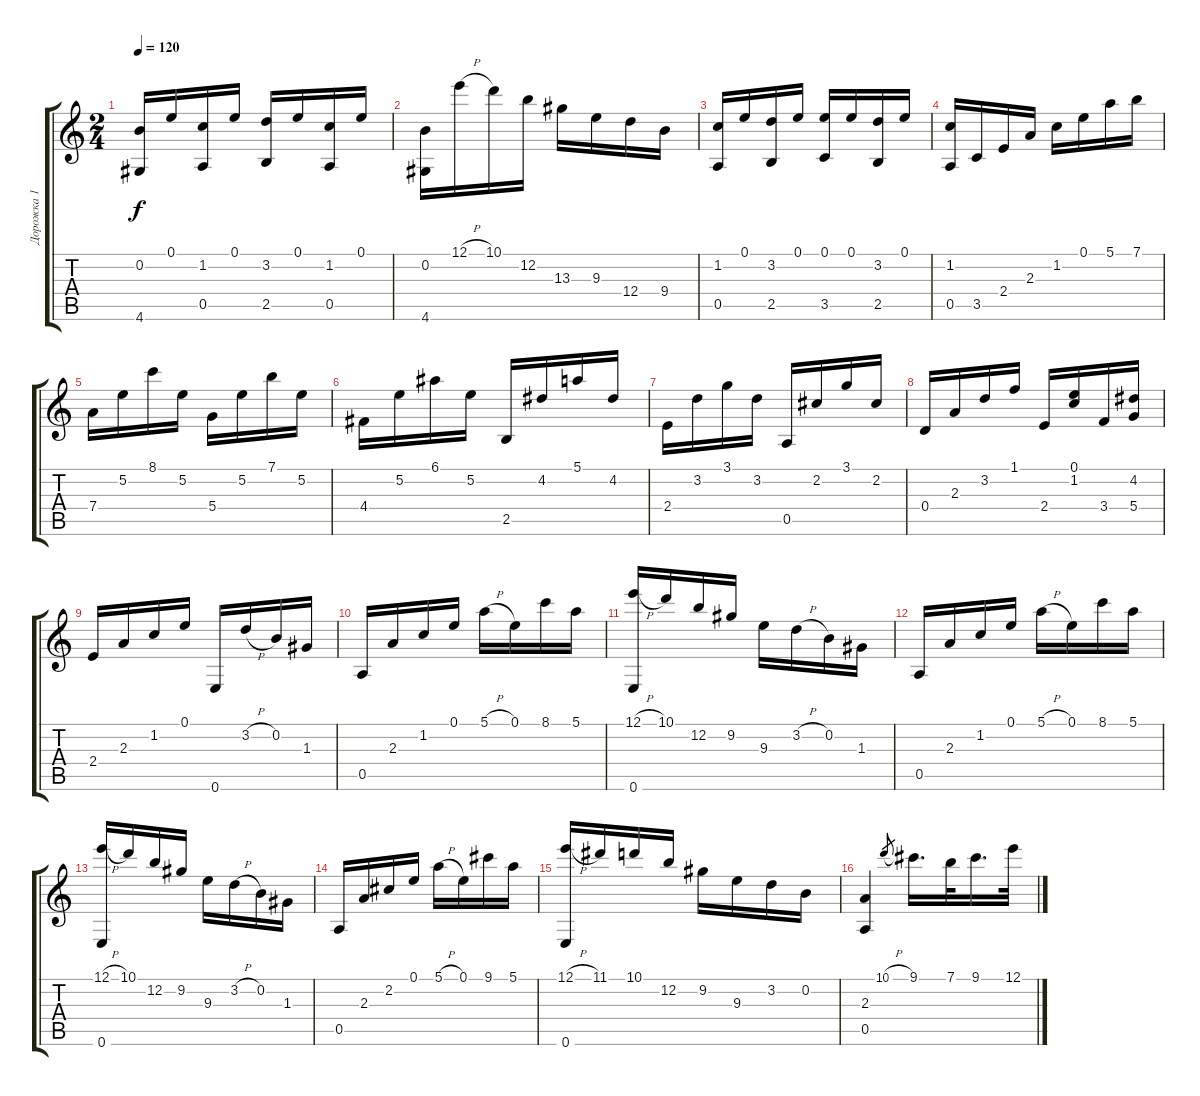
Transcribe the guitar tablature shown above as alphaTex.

\track ("Дорожка 1" "Дорожка 1") {instrument acousticguitarnylon}
\staff {score tabs}
\tuning (E4 B3 G3 D3 A2 E2) {hide}
\ts (2 4)
\tempo 120
\clef g2
\ks c
(0.2 4.6).16{dy f} 0.1.16 (1.2 0.5).16 0.1.16 (3.2 2.5).16 0.1.16 (1.2 0.5).16 0.1.16 |
(0.2 4.6).16 12.1{h}.16 10.1.16 12.2.16 13.3.16 9.3.16 12.4.16 9.4.16 |
(1.2 0.5).16 0.1.16 (3.2 2.5).16 0.1.16 (0.1 3.5).16 0.1.16 (3.2 2.5).16 0.1.16 |
(1.2 0.5).16 3.5.16 2.4.16 2.3.16 1.2.16 0.1.16 5.1.16 7.1.16 |
7.4.16 5.2.16 8.1.16 5.2.16 5.4.16 5.2.16 7.1.16 5.2.16 |
4.4.16 5.2.16 6.1.16 5.2.16 2.5.16 4.2.16 5.1.16 4.2.16 |
2.4.16 3.2.16 3.1.16 3.2.16 0.5.16 2.2.16 3.1.16 2.2.16 |
0.4.16 2.3.16 3.2.16 1.1.16 2.4.16 (0.1 1.2).16 3.4.16 (4.2 5.4).16 |
2.4.16 2.3.16 1.2.16 0.1.16 0.6.16 3.2{h}.16 0.2.16 1.3.16 |
0.5.16 2.3.16 1.2.16 0.1.16 5.1{h}.16 0.1.16 8.1.16 5.1.16 |
(12.1{h} 0.6).16 10.1.16 12.2.16 9.2.16 9.3.16 3.2{h}.16 0.2.16 1.3.16 |
0.5.16 2.3.16 1.2.16 0.1.16 5.1{h}.16 0.1.16 8.1.16 5.1.16 |
(12.1{h} 0.6).16 10.1.16 12.2.16 9.2.16 9.3.16 3.2{h}.16 0.2.16 1.3.16 |
0.5.16 2.3.16 2.2.16 0.1.16 5.1{h}.16 0.1.16 9.1.16 5.1.16 |
(12.1{h} 0.6).16 11.1.16 10.1.16 12.2.16 9.2.16 9.3.16 3.2.16 0.2.16 |
(2.3 0.5).4 10.1{h}.8{gr} 9.1.16{d} 7.1.32 9.1.16{d} 12.1.32
